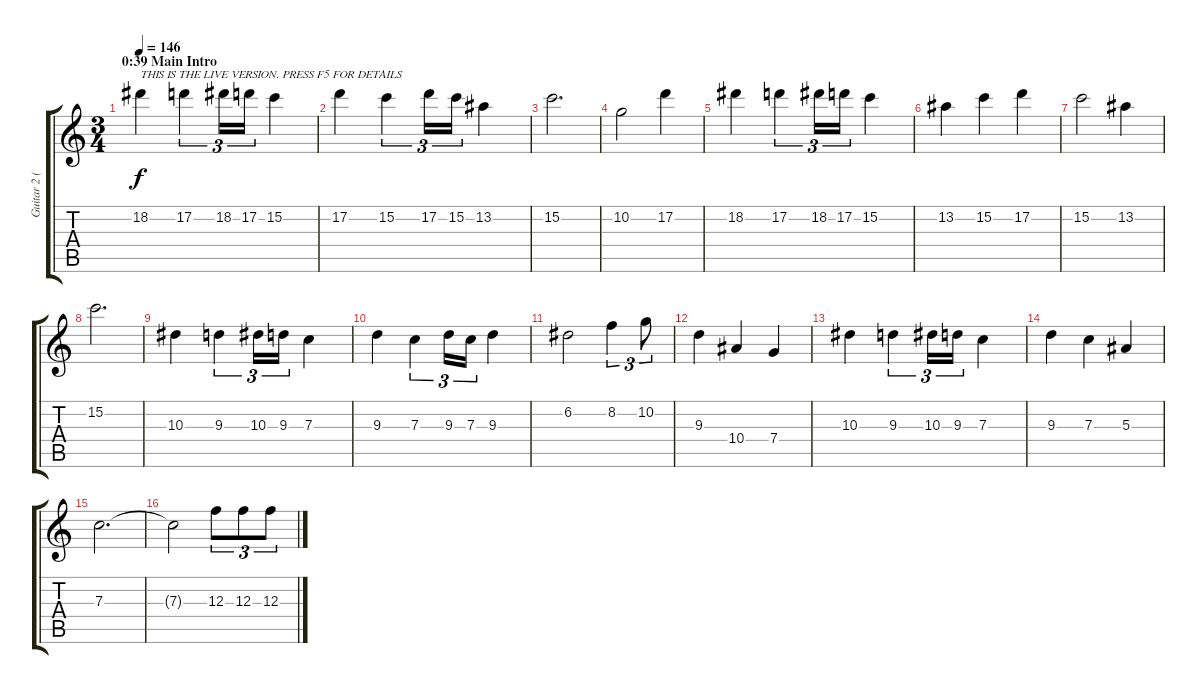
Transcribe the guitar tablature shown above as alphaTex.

\track ("Guitar 2 (Jari)" "Guitar 2 (") {instrument distortionguitar}
\staff {score tabs}
\tuning (D4 A3 F3 C3 G2 C2) {hide}
\ts (3 4)
\section ("" "0:39 Main Intro")
\tempo 146
\clef g2
\ks c
18.2.4{txt "THIS IS THE LIVE VERSION. PRESS F5 FOR DETAILS" dy f} 17.2.4{tu (3 2)} 18.2.16{tu (3 2)} 17.2.16{tu (3 2)} 15.2.4 |
17.2.4 15.2.4{tu (3 2)} 17.2.16{tu (3 2)} 15.2.16{tu (3 2)} 13.2.4 |
15.2.2{d} |
10.2.2 17.2.4 |
18.2.4 17.2.4{tu (3 2)} 18.2.16{tu (3 2)} 17.2.16{tu (3 2)} 15.2.4 |
13.2.4 15.2.4 17.2.4 |
15.2.2 13.2.4 |
15.2.2{d} |
10.3.4 9.3.4{tu (3 2)} 10.3.16{tu (3 2)} 9.3.16{tu (3 2)} 7.3.4 |
9.3.4 7.3.4{tu (3 2)} 9.3.16{tu (3 2)} 7.3.16{tu (3 2)} 9.3.4 |
6.2.2 8.2.4{tu (3 2)} 10.2.8{tu (3 2)} |
9.3.4 10.4.4 7.4.4 |
10.3.4 9.3.4{tu (3 2)} 10.3.16{tu (3 2)} 9.3.16{tu (3 2)} 7.3.4 |
9.3.4 7.3.4 5.3.4 |
7.3.2{d} |
7.3{t}.2 12.3.8{tu (3 2)} 12.3.8{tu (3 2)} 12.3.8{tu (3 2)}
